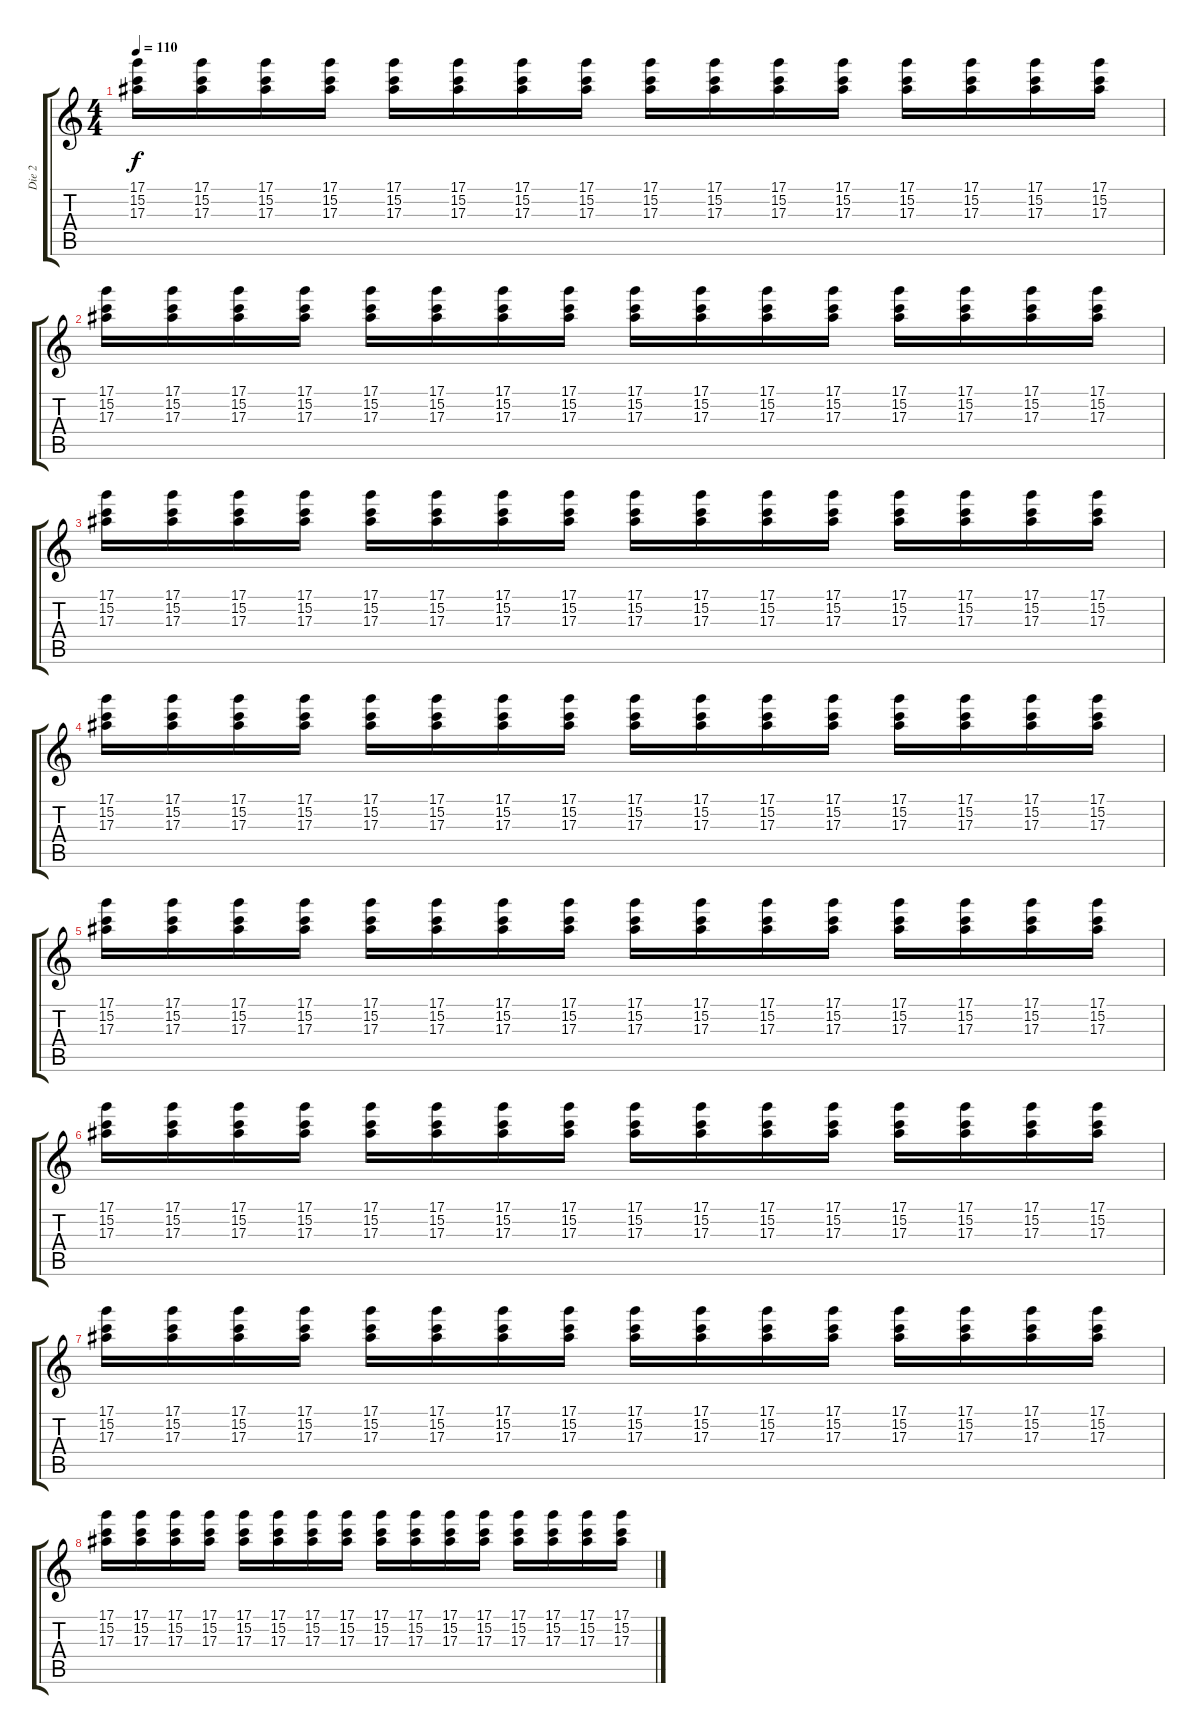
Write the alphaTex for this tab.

\track ("Die 2" "Die 2") {instrument electricguitarclean}
\staff {score tabs}
\tuning (D4 A3 F3 C3 G2 D2) {hide}
\ts (4 4)
\tempo 110
\clef g2
\ks c
(17.1 15.2 17.3).16{dy f balance 0} (17.1 15.2 17.3).16 (17.1 15.2 17.3).16 (17.1 15.2 17.3).16 (17.1 15.2 17.3).16 (17.1 15.2 17.3).16 (17.1 15.2 17.3).16 (17.1 15.2 17.3).16 (17.1 15.2 17.3).16 (17.1 15.2 17.3).16 (17.1 15.2 17.3).16 (17.1 15.2 17.3).16 (17.1 15.2 17.3).16 (17.1 15.2 17.3).16 (17.1 15.2 17.3).16 (17.1 15.2 17.3).16 |
(17.1 15.2 17.3).16{balance 8} (17.1 15.2 17.3).16 (17.1 15.2 17.3).16 (17.1 15.2 17.3).16 (17.1 15.2 17.3).16 (17.1 15.2 17.3).16 (17.1 15.2 17.3).16 (17.1 15.2 17.3).16 (17.1 15.2 17.3).16 (17.1 15.2 17.3).16 (17.1 15.2 17.3).16 (17.1 15.2 17.3).16 (17.1 15.2 17.3).16 (17.1 15.2 17.3).16 (17.1 15.2 17.3).16 (17.1 15.2 17.3).16 |
(17.1 15.2 17.3).16{balance 16} (17.1 15.2 17.3).16 (17.1 15.2 17.3).16 (17.1 15.2 17.3).16 (17.1 15.2 17.3).16 (17.1 15.2 17.3).16 (17.1 15.2 17.3).16 (17.1 15.2 17.3).16 (17.1 15.2 17.3).16 (17.1 15.2 17.3).16 (17.1 15.2 17.3).16 (17.1 15.2 17.3).16 (17.1 15.2 17.3).16 (17.1 15.2 17.3).16 (17.1 15.2 17.3).16 (17.1 15.2 17.3).16 |
(17.1 15.2 17.3).16{balance 8} (17.1 15.2 17.3).16 (17.1 15.2 17.3).16 (17.1 15.2 17.3).16 (17.1 15.2 17.3).16 (17.1 15.2 17.3).16 (17.1 15.2 17.3).16 (17.1 15.2 17.3).16 (17.1 15.2 17.3).16 (17.1 15.2 17.3).16 (17.1 15.2 17.3).16 (17.1 15.2 17.3).16 (17.1 15.2 17.3).16 (17.1 15.2 17.3).16 (17.1 15.2 17.3).16 (17.1 15.2 17.3).16 |
(17.1 15.2 17.3).16{balance 0} (17.1 15.2 17.3).16 (17.1 15.2 17.3).16 (17.1 15.2 17.3).16 (17.1 15.2 17.3).16 (17.1 15.2 17.3).16 (17.1 15.2 17.3).16 (17.1 15.2 17.3).16 (17.1 15.2 17.3).16 (17.1 15.2 17.3).16 (17.1 15.2 17.3).16 (17.1 15.2 17.3).16 (17.1 15.2 17.3).16 (17.1 15.2 17.3).16 (17.1 15.2 17.3).16 (17.1 15.2 17.3).16 |
(17.1 15.2 17.3).16{balance 8} (17.1 15.2 17.3).16 (17.1 15.2 17.3).16 (17.1 15.2 17.3).16 (17.1 15.2 17.3).16 (17.1 15.2 17.3).16 (17.1 15.2 17.3).16 (17.1 15.2 17.3).16 (17.1 15.2 17.3).16 (17.1 15.2 17.3).16 (17.1 15.2 17.3).16 (17.1 15.2 17.3).16 (17.1 15.2 17.3).16 (17.1 15.2 17.3).16 (17.1 15.2 17.3).16 (17.1 15.2 17.3).16 |
(17.1 15.2 17.3).16{balance 16} (17.1 15.2 17.3).16 (17.1 15.2 17.3).16 (17.1 15.2 17.3).16 (17.1 15.2 17.3).16 (17.1 15.2 17.3).16 (17.1 15.2 17.3).16 (17.1 15.2 17.3).16 (17.1 15.2 17.3).16 (17.1 15.2 17.3).16 (17.1 15.2 17.3).16 (17.1 15.2 17.3).16 (17.1 15.2 17.3).16 (17.1 15.2 17.3).16 (17.1 15.2 17.3).16 (17.1 15.2 17.3).16 |
(17.1 15.2 17.3).16{balance 8} (17.1 15.2 17.3).16 (17.1 15.2 17.3).16 (17.1 15.2 17.3).16 (17.1 15.2 17.3).16 (17.1 15.2 17.3).16 (17.1 15.2 17.3).16 (17.1 15.2 17.3).16 (17.1 15.2 17.3).16 (17.1 15.2 17.3).16 (17.1 15.2 17.3).16 (17.1 15.2 17.3).16 (17.1 15.2 17.3).16 (17.1 15.2 17.3).16 (17.1 15.2 17.3).16 (17.1 15.2 17.3).16
